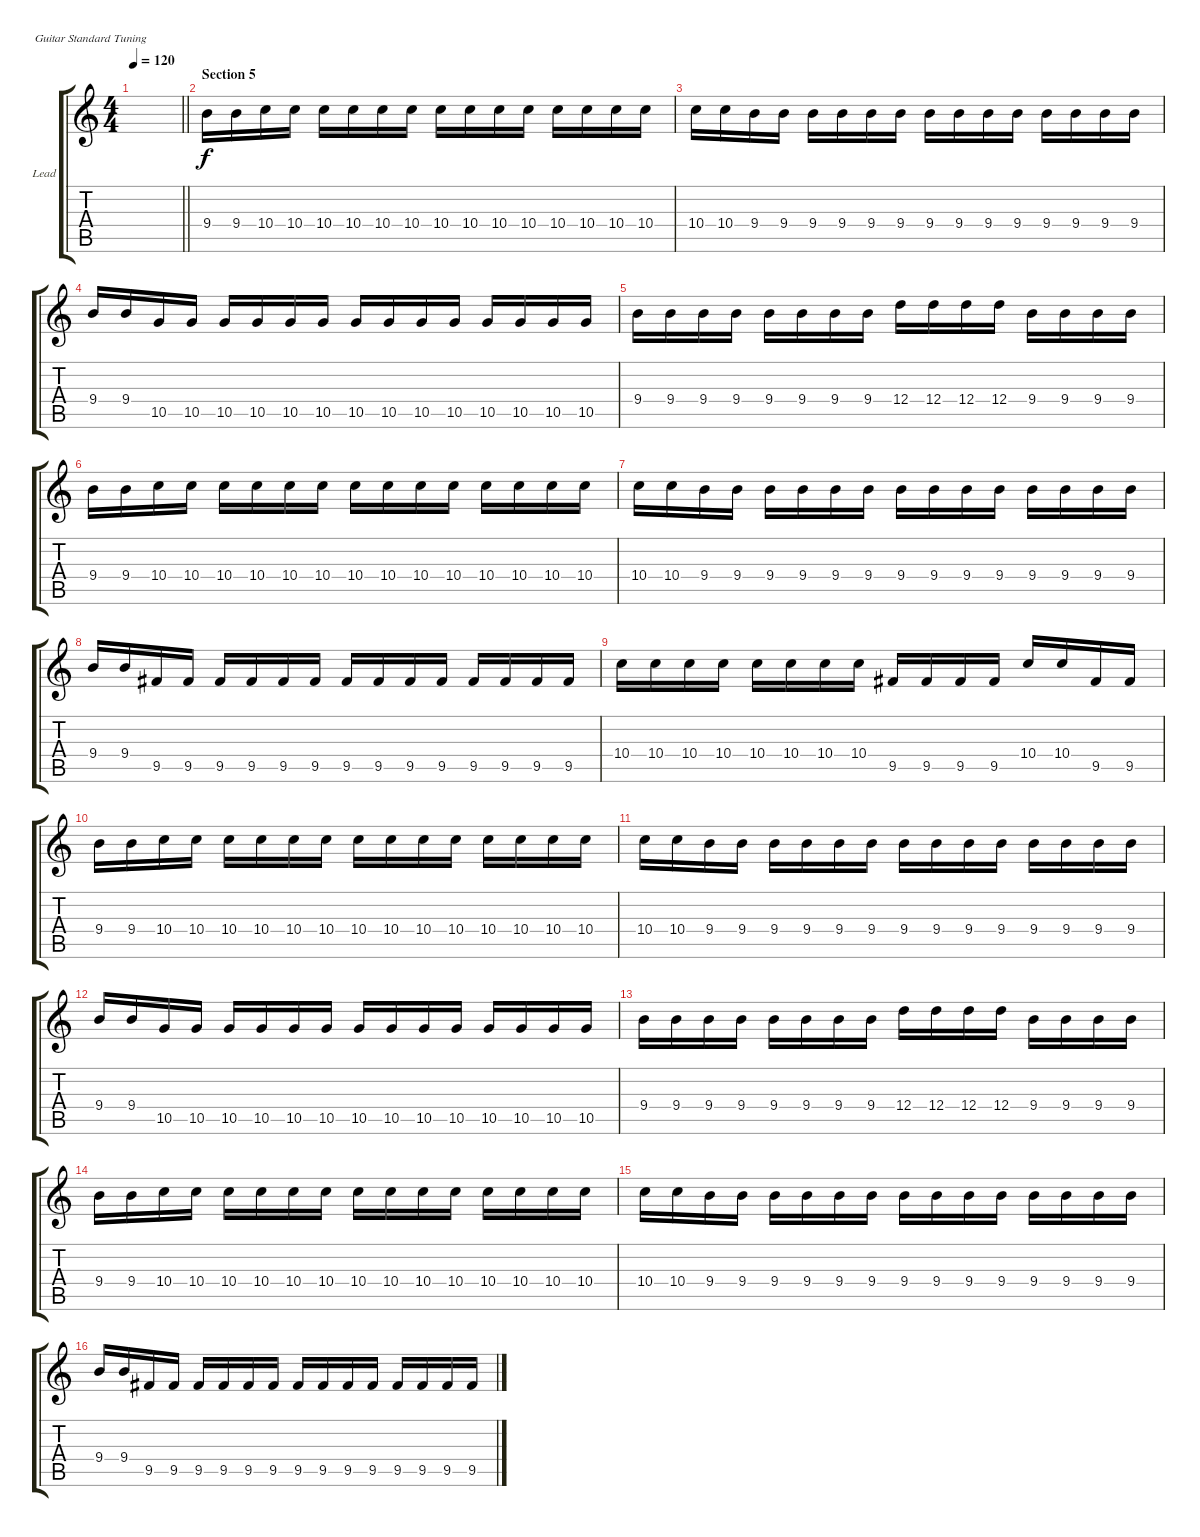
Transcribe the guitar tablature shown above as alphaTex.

\defaultSystemsLayout 4
\bracketExtendMode groupsimilarinstruments
\firstSystemTrackNameOrientation horizontal
\otherSystemsTrackNameOrientation horizontal
\track ("Guitar Lead" "Lead") {instrument distortionguitar}
\staff {score tabs}
\tuning (E4 B3 G3 D3 A2 E2)
\ts (4 4)
\tempo 120
\clef g2
\scale
0.333333
\barLineRight lightlight
\ks c
|
\section ("" "Section 5")
\scale
0.333333 9.4.16 9.4.16 10.4.16 10.4.16 10.4.16 10.4.16 10.4.16 10.4.16 10.4.16 10.4.16 10.4.16 10.4.16 10.4.16 10.4.16 10.4.16 10.4.16 |
\scale
0.333333 10.4.16 10.4.16 9.4.16 9.4.16 9.4.16 9.4.16 9.4.16 9.4.16 9.4.16 9.4.16 9.4.16 9.4.16 9.4.16 9.4.16 9.4.16 9.4.16 |
\scale
0.333333 9.4.16 9.4.16 10.5.16 10.5.16 10.5.16 10.5.16 10.5.16 10.5.16 10.5.16 10.5.16 10.5.16 10.5.16 10.5.16 10.5.16 10.5.16 10.5.16 |
\scale
0.333333 9.4.16 9.4.16 9.4.16 9.4.16 9.4.16 9.4.16 9.4.16 9.4.16 12.4.16 12.4.16 12.4.16 12.4.16 9.4.16 9.4.16 9.4.16 9.4.16 |
\scale
0.333333 9.4.16 9.4.16 10.4.16 10.4.16 10.4.16 10.4.16 10.4.16 10.4.16 10.4.16 10.4.16 10.4.16 10.4.16 10.4.16 10.4.16 10.4.16 10.4.16 |
\scale
0.333333 10.4.16 10.4.16 9.4.16 9.4.16 9.4.16 9.4.16 9.4.16 9.4.16 9.4.16 9.4.16 9.4.16 9.4.16 9.4.16 9.4.16 9.4.16 9.4.16 |
\scale
0.333333 9.4.16 9.4.16 9.5.16 9.5.16 9.5.16 9.5.16 9.5.16 9.5.16 9.5.16 9.5.16 9.5.16 9.5.16 9.5.16 9.5.16 9.5.16 9.5.16 |
\scale
0.333333 10.4.16 10.4.16 10.4.16 10.4.16 10.4.16 10.4.16 10.4.16 10.4.16 9.5.16 9.5.16 9.5.16 9.5.16 10.4.16 10.4.16 9.5.16 9.5.16 |
\scale
0.333333 9.4.16 9.4.16 10.4.16 10.4.16 10.4.16 10.4.16 10.4.16 10.4.16 10.4.16 10.4.16 10.4.16 10.4.16 10.4.16 10.4.16 10.4.16 10.4.16 |
\scale
0.333333 10.4.16 10.4.16 9.4.16 9.4.16 9.4.16 9.4.16 9.4.16 9.4.16 9.4.16 9.4.16 9.4.16 9.4.16 9.4.16 9.4.16 9.4.16 9.4.16 |
\scale
0.333333 9.4.16 9.4.16 10.5.16 10.5.16 10.5.16 10.5.16 10.5.16 10.5.16 10.5.16 10.5.16 10.5.16 10.5.16 10.5.16 10.5.16 10.5.16 10.5.16 |
\scale
0.333333 9.4.16 9.4.16 9.4.16 9.4.16 9.4.16 9.4.16 9.4.16 9.4.16 12.4.16 12.4.16 12.4.16 12.4.16 9.4.16 9.4.16 9.4.16 9.4.16 |
\scale
0.333333 9.4.16 9.4.16 10.4.16 10.4.16 10.4.16 10.4.16 10.4.16 10.4.16 10.4.16 10.4.16 10.4.16 10.4.16 10.4.16 10.4.16 10.4.16 10.4.16 |
\scale
0.333333 10.4.16 10.4.16 9.4.16 9.4.16 9.4.16 9.4.16 9.4.16 9.4.16 9.4.16 9.4.16 9.4.16 9.4.16 9.4.16 9.4.16 9.4.16 9.4.16 |
\scale
0.333333 9.4.16 9.4.16 9.5.16 9.5.16 9.5.16 9.5.16 9.5.16 9.5.16 9.5.16 9.5.16 9.5.16 9.5.16 9.5.16 9.5.16 9.5.16 9.5.16
